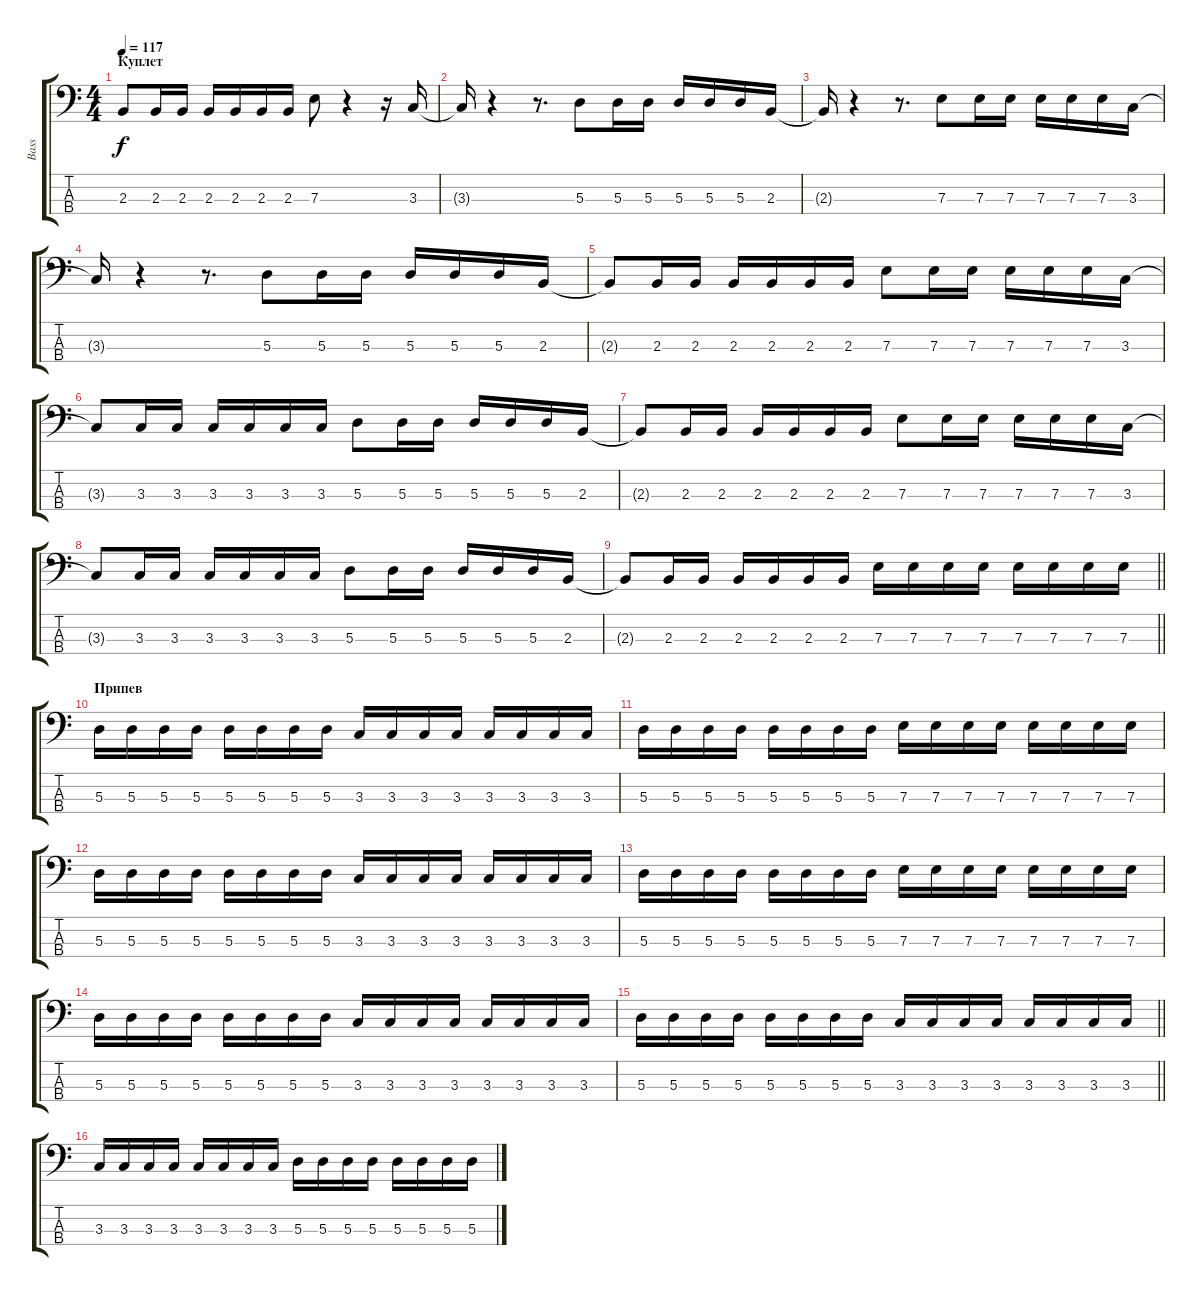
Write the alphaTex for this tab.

\track ("Bass" "Bass") {instrument slapbass1}
\staff {score tabs}
\tuning (G2 D2 A1 E1) {hide}
\ts (4 4)
\section ("" "Куплет")
\tempo 117
\clef f4
\ks c
2.3.8{dy f} 2.3.16 2.3.16 2.3.16 2.3.16 2.3.16 2.3.16 7.3.8 r.4 r.16 3.3.16 |
3.3{t}.16 r.4 r.8{d} 5.3.8 5.3.16 5.3.16 5.3.16 5.3.16 5.3.16 2.3.16 |
2.3{t}.16 r.4 r.8{d} 7.3.8 7.3.16 7.3.16 7.3.16 7.3.16 7.3.16 3.3.16 |
3.3{t}.16 r.4 r.8{d} 5.3.8 5.3.16 5.3.16 5.3.16 5.3.16 5.3.16 2.3.16 |
2.3{t}.8 2.3.16 2.3.16 2.3.16 2.3.16 2.3.16 2.3.16 7.3.8 7.3.16 7.3.16 7.3.16 7.3.16 7.3.16 3.3.16 |
3.3{t}.8 3.3.16 3.3.16 3.3.16 3.3.16 3.3.16 3.3.16 5.3.8 5.3.16 5.3.16 5.3.16 5.3.16 5.3.16 2.3.16 |
2.3{t}.8 2.3.16 2.3.16 2.3.16 2.3.16 2.3.16 2.3.16 7.3.8 7.3.16 7.3.16 7.3.16 7.3.16 7.3.16 3.3.16 |
3.3{t}.8 3.3.16 3.3.16 3.3.16 3.3.16 3.3.16 3.3.16 5.3.8 5.3.16 5.3.16 5.3.16 5.3.16 5.3.16 2.3.16 |
\barLineRight lightlight
2.3{t}.8 2.3.16 2.3.16 2.3.16 2.3.16 2.3.16 2.3.16 7.3.16 7.3.16 7.3.16 7.3.16 7.3.16 7.3.16 7.3.16 7.3.16 |
\section ("" "Припев")
5.3.16 5.3.16 5.3.16 5.3.16 5.3.16 5.3.16 5.3.16 5.3.16 3.3.16 3.3.16 3.3.16 3.3.16 3.3.16 3.3.16 3.3.16 3.3.16 |
5.3.16 5.3.16 5.3.16 5.3.16 5.3.16 5.3.16 5.3.16 5.3.16 7.3.16 7.3.16 7.3.16 7.3.16 7.3.16 7.3.16 7.3.16 7.3.16 |
5.3.16 5.3.16 5.3.16 5.3.16 5.3.16 5.3.16 5.3.16 5.3.16 3.3.16 3.3.16 3.3.16 3.3.16 3.3.16 3.3.16 3.3.16 3.3.16 |
5.3.16 5.3.16 5.3.16 5.3.16 5.3.16 5.3.16 5.3.16 5.3.16 7.3.16 7.3.16 7.3.16 7.3.16 7.3.16 7.3.16 7.3.16 7.3.16 |
5.3.16 5.3.16 5.3.16 5.3.16 5.3.16 5.3.16 5.3.16 5.3.16 3.3.16 3.3.16 3.3.16 3.3.16 3.3.16 3.3.16 3.3.16 3.3.16 |
\barLineRight lightlight
5.3.16 5.3.16 5.3.16 5.3.16 5.3.16 5.3.16 5.3.16 5.3.16 3.3.16 3.3.16 3.3.16 3.3.16 3.3.16 3.3.16 3.3.16 3.3.16 |
3.3.16 3.3.16 3.3.16 3.3.16 3.3.16 3.3.16 3.3.16 3.3.16 5.3.16 5.3.16 5.3.16 5.3.16 5.3.16 5.3.16 5.3.16 5.3.16
